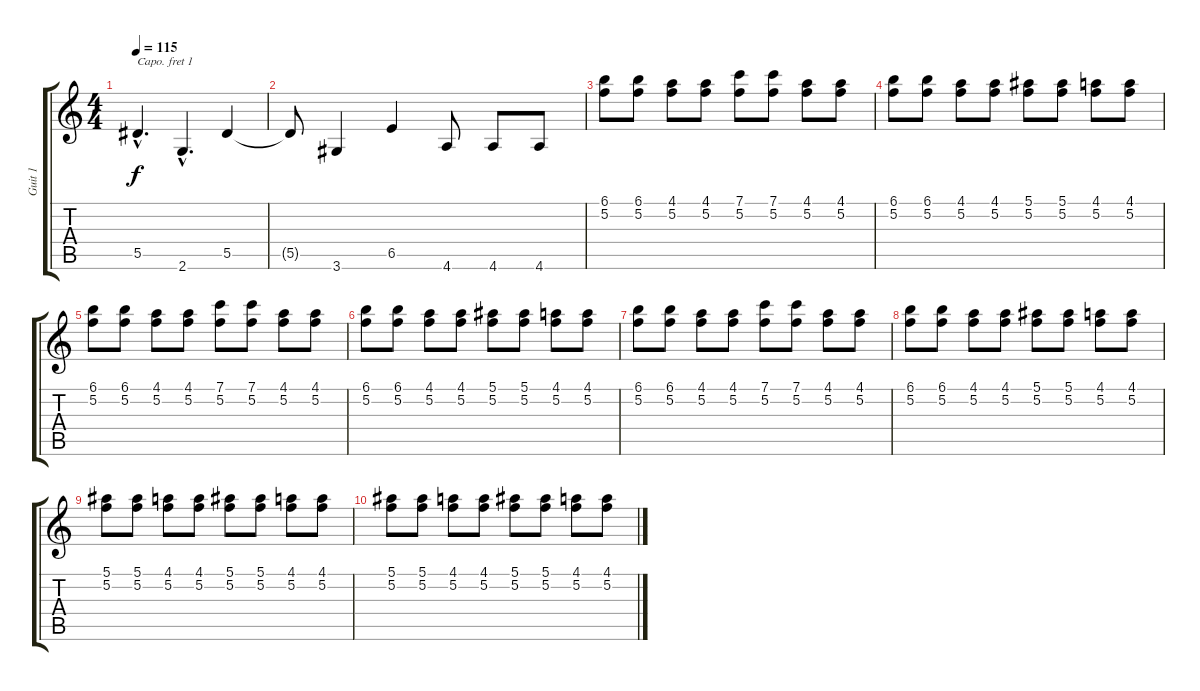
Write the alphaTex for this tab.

\track ("Guit 1 " "Guit 1 ") {instrument electricguitarjazz}
\staff {score tabs}
\capo 1
\tuning (E4 B3 G3 D3 A2 E2) {hide}
\ts (4 4)
\tempo 115
\clef g2
\ks c
5.5{hac}.4{d dy f} 2.6{hac}.4{d} 5.5.4 |
5.5{t}.8 3.6.4 6.5.4 4.6.8 4.6.8 4.6.8 |
(6.1 5.2).8 (6.1 5.2).8 (4.1 5.2).8 (4.1 5.2).8 (7.1 5.2).8 (7.1 5.2).8 (4.1 5.2).8 (4.1 5.2).8 |
(6.1 5.2).8 (6.1 5.2).8 (4.1 5.2).8 (4.1 5.2).8 (5.1 5.2).8 (5.1 5.2).8 (4.1 5.2).8 (4.1 5.2).8 |
(6.1 5.2).8 (6.1 5.2).8 (4.1 5.2).8 (4.1 5.2).8 (7.1 5.2).8 (7.1 5.2).8 (4.1 5.2).8 (4.1 5.2).8 |
(6.1 5.2).8 (6.1 5.2).8 (4.1 5.2).8 (4.1 5.2).8 (5.1 5.2).8 (5.1 5.2).8 (4.1 5.2).8 (4.1 5.2).8 |
(6.1 5.2).8{volume 0} (6.1 5.2).8 (4.1 5.2).8 (4.1 5.2).8 (7.1 5.2).8 (7.1 5.2).8 (4.1 5.2).8 (4.1 5.2).8 |
(6.1 5.2).8 (6.1 5.2).8 (4.1 5.2).8 (4.1 5.2).8 (5.1 5.2).8 (5.1 5.2).8 (4.1 5.2).8 (4.1 5.2).8 |
(5.1 5.2).8 (5.1 5.2).8 (4.1 5.2).8 (4.1 5.2).8 (5.1 5.2).8 (5.1 5.2).8 (4.1 5.2).8 (4.1 5.2).8 |
(5.1 5.2).8 (5.1 5.2).8 (4.1 5.2).8 (4.1 5.2).8 (5.1 5.2).8 (5.1 5.2).8 (4.1 5.2).8 (4.1 5.2).8
